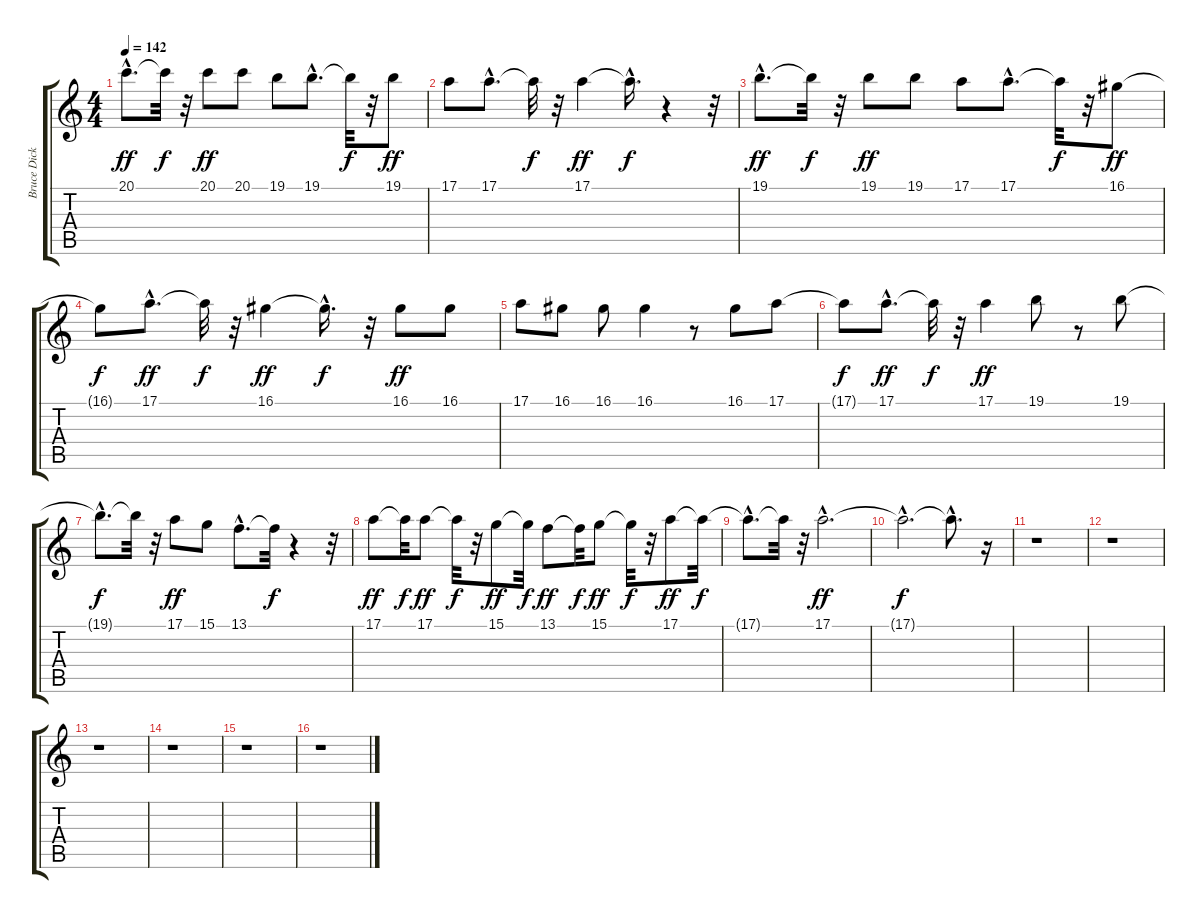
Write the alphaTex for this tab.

\track ("Bruce Dickinson" "Bruce Dick") {instrument choiraahs}
\staff {score tabs}
\tuning (E4 B3 G3 D3 A2 E2) {hide}
\ts (4 4)
\tempo 142
\clef g2
\ks c
20.1{hac}.8{d dy ff} 20.1{t}.32{dy f} r.32 20.1.8{dy ff} 20.1.8 19.1.8 19.1{hac}.8{d} 19.1{t}.32{dy f} r.32 19.1.8{dy ff} |
17.1.8 17.1{hac}.8{d} 17.1{t}.32{dy f} r.32 17.1.4{dy ff} 17.1{hac t}.16{d dy f} r.4 r.32 |
19.1{hac}.8{d dy ff} 19.1{t}.32{dy f} r.32 19.1.8{dy ff} 19.1.8 17.1.8 17.1{hac}.8{d} 17.1{t}.32{dy f} r.32 16.1.8{dy ff} |
16.1{t}.8{dy f} 17.1{hac}.8{d dy ff} 17.1{t}.32{dy f} r.32 16.1.4{dy ff} 16.1{hac t}.16{d dy f} r.32 16.1.8{dy ff} 16.1.8 |
17.1.8 16.1.8 16.1.8 16.1.4 r.8 16.1.8 17.1.8 |
17.1{t}.8{dy f} 17.1{hac}.8{d dy ff} 17.1{t}.32{dy f} r.32 17.1.4{dy ff} 19.1.8 r.8 19.1.8 |
19.1{hac t}.8{d dy f} 19.1{t}.32 r.32 17.1.8{dy ff} 15.1.8 13.1{hac}.8{d} 13.1{t}.32{dy f} r.4 r.32 |
17.1.8{dy ff} 17.1{t}.32{dy f} 17.1.8{dy ff} 17.1{t}.32{dy f} r.32 15.1.8{dy ff} 15.1{t}.32{dy f} 13.1.8{dy ff} 13.1{t}.32{dy f} 15.1.8{dy ff} 15.1{t}.32{dy f} r.32 17.1.8{dy ff} 17.1{t}.32{dy f} |
17.1{hac t}.8{d} 17.1{t}.32 r.32 17.1{hac}.2{d dy ff} |
17.1{hac t}.2{d dy f} 17.1{hac t}.8{d} r.16 |
r.1 |
r.1 |
r.1 |
r.1 |
r.1 |
r.1
